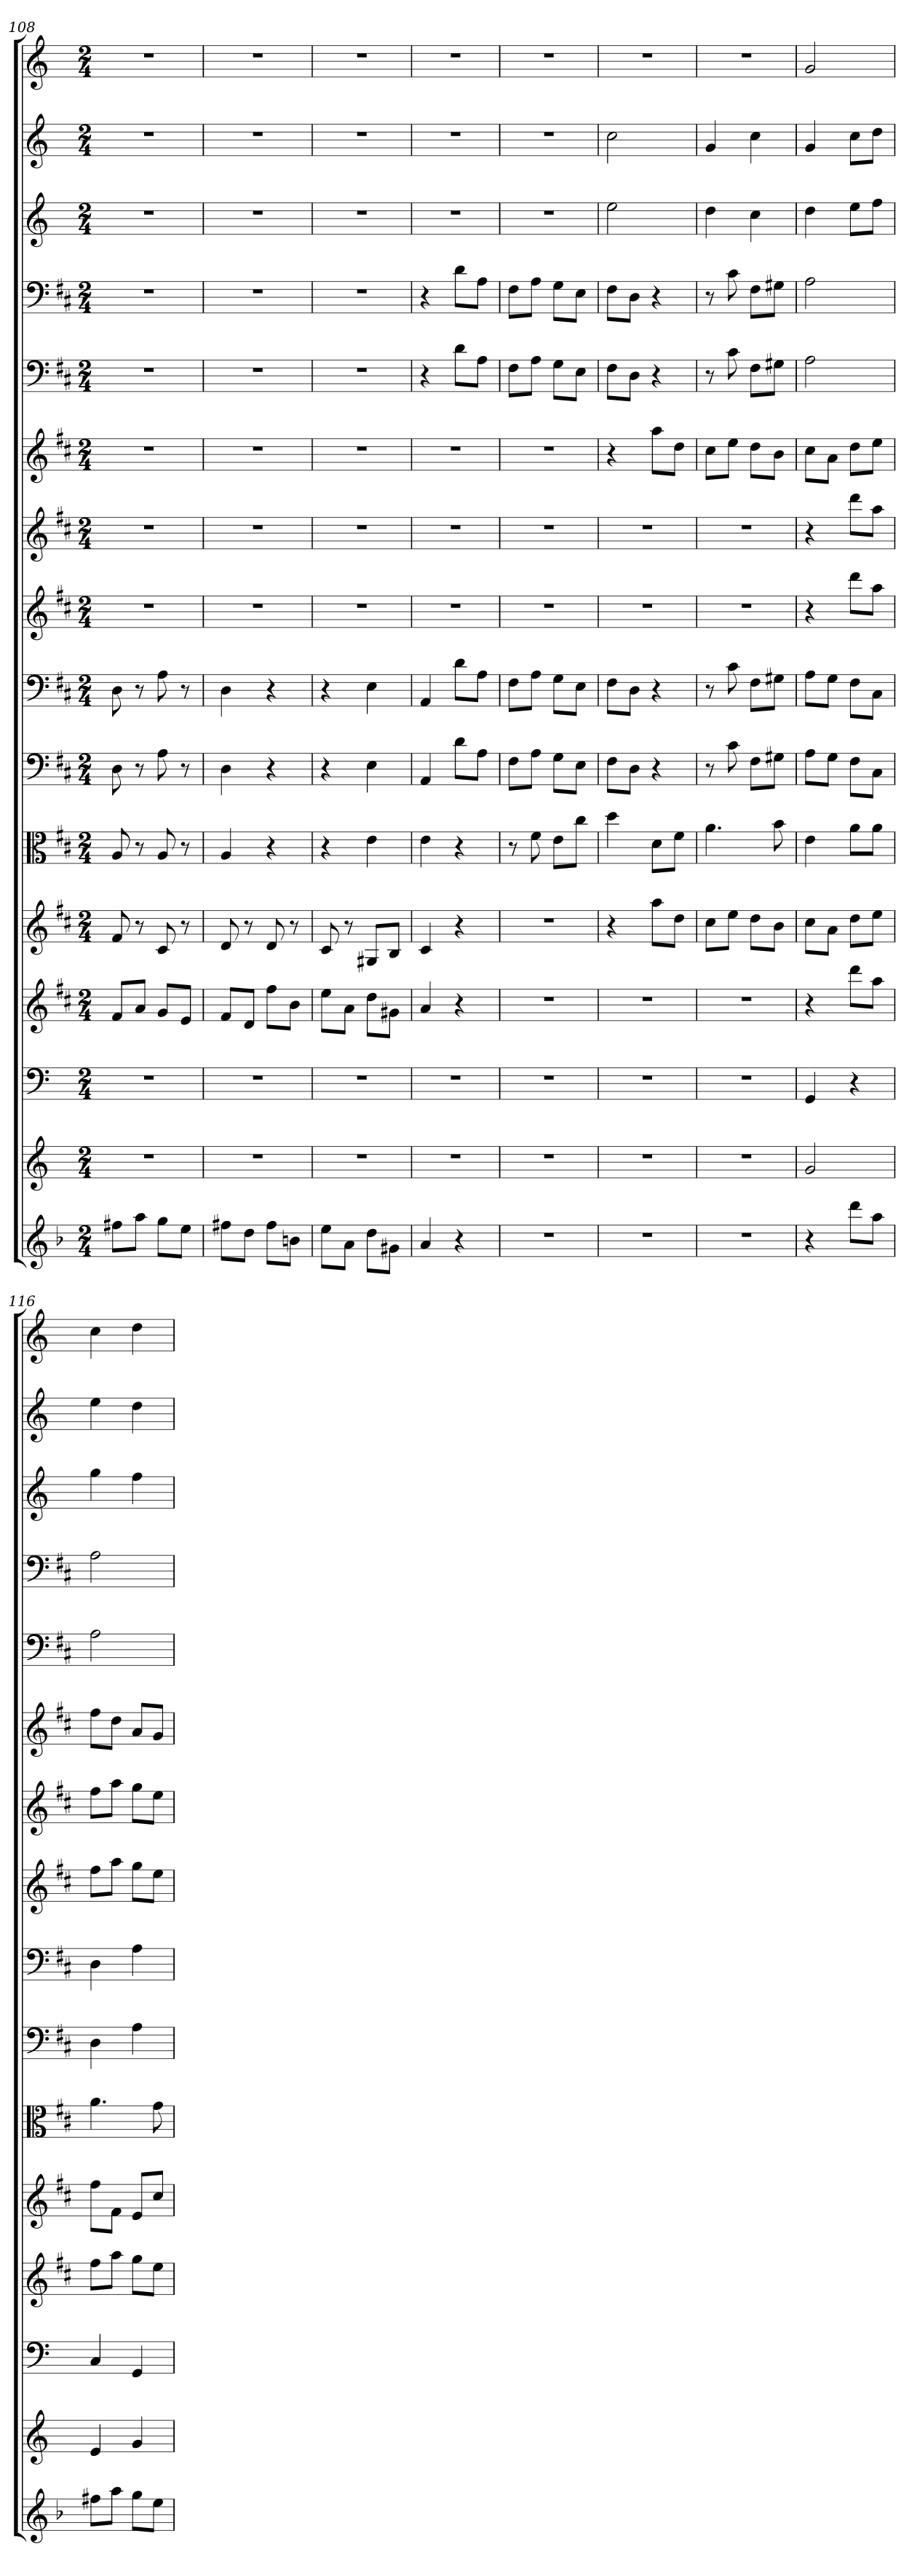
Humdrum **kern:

**kern	**kern	**kern	**kern	**kern	**kern	**kern	**kern	**kern	**kern	**kern	**kern	**kern	**kern	**kern	**kern
*part16	*part15	*part14	*part13	*part12	*part11	*part10	*part9	*part8	*part7	*part6	*part5	*part4	*part3	*part2	*part1
*staff16	*staff15	*staff14	*staff13	*staff12	*staff11	*staff10	*staff9	*staff8	*staff7	*staff6	*staff5	*staff4	*staff3	*staff2	*staff1
*	*	*clefF4	*	*	*clefC3	*clefF4	*clefF4	*	*	*	*clefF4	*clefF4	*	*	*
*k[b-]	*k[]	*k[]	*k[f#c#]	*k[f#c#]	*k[f#c#]	*k[f#c#]	*k[f#c#]	*k[f#c#]	*k[f#c#]	*k[f#c#]	*k[f#c#]	*k[f#c#]	*k[]	*k[]	*k[]
*M2/4	*M2/4	*M2/4	*M2/4	*M2/4	*M2/4	*M2/4	*M2/4	*M2/4	*M2/4	*M2/4	*M2/4	*M2/4	*M2/4	*M2/4	*M2/4
=108	=108	=108	=108	=108	=108	=108	=108	=108	=108	=108	=108	=108	=108	=108	=108
8ff#XL	2r	2r	8f#L	8f#	8A	8D	8D	2r	2r	2r	2r	2r	2r	2r	2r
8aaJ	.	.	8aJ	8r	8r	8r	8r	.	.	.	.	.	.	.	.
8ggL	.	.	8gL	8c#	8A	8A	8A	.	.	.	.	.	.	.	.
8eeJ	.	.	8eJ	8r	8r	8r	8r	.	.	.	.	.	.	.	.
=109	=109	=109	=109	=109	=109	=109	=109	=109	=109	=109	=109	=109	=109	=109	=109
8ff#XL	2r	2r	8f#L	8d	4A	4D	4D	2r	2r	2r	2r	2r	2r	2r	2r
8ddJ	.	.	8dJ	8r	.	.	.	.	.	.	.	.	.	.	.
8ff#L	.	.	8ff#L	8d	4r	4r	4r	.	.	.	.	.	.	.	.
8bnJ	.	.	8bJ	8r	.	.	.	.	.	.	.	.	.	.	.
=110	=110	=110	=110	=110	=110	=110	=110	=110	=110	=110	=110	=110	=110	=110	=110
8eeL	2r	2r	8eeL	8c#	4r	4r	4r	2r	2r	2r	2r	2r	2r	2r	2r
8aJ	.	.	8aJ	8r	.	.	.	.	.	.	.	.	.	.	.
8ddL	.	.	8ddL	8G#XL	4e	4E	4E	.	.	.	.	.	.	.	.
8g#XJ	.	.	8g#XJ	8BJ	.	.	.	.	.	.	.	.	.	.	.
=111	=111	=111	=111	=111	=111	=111	=111	=111	=111	=111	=111	=111	=111	=111	=111
4a	2r	2r	4a	4c#	4e	4AA	4AA	2r	2r	2r	4r	4r	2r	2r	2r
4r	.	.	4r	4r	4r	8d\L	8d\L	.	.	.	8d\L	8d\L	.	.	.
.	.	.	.	.	.	8A\J	8A\J	.	.	.	8A\J	8A\J	.	.	.
=112	=112	=112	=112	=112	=112	=112	=112	=112	=112	=112	=112	=112	=112	=112	=112
2r	2r	2r	2r	2r	8r	8F#\L	8F#\L	2r	2r	2r	8F#\L	8F#\L	2r	2r	2r
.	.	.	.	.	8f#	8A\J	8A\J	.	.	.	8A\J	8A\J	.	.	.
.	.	.	.	.	8e\L	8G\L	8G\L	.	.	.	8G\L	8G\L	.	.	.
.	.	.	.	.	8cc#\J	8E\J	8E\J	.	.	.	8E\J	8E\J	.	.	.
=113	=113	=113	=113	=113	=113	=113	=113	=113	=113	=113	=113	=113	=113	=113	=113
2r	2r	2r	2r	4r	4dd	8F#\L	8F#\L	2r	2r	4r	8F#\L	8F#\L	2ee	2cc	2r
.	.	.	.	.	.	8D\J	8D\J	.	.	.	8D\J	8D\J	.	.	.
.	.	.	.	8aaL	8d\L	4r	4r	.	.	8aaL	4r	4r	.	.	.
.	.	.	.	8ddJ	8f#\J	.	.	.	.	8ddJ	.	.	.	.	.
=114	=114	=114	=114	=114	=114	=114	=114	=114	=114	=114	=114	=114	=114	=114	=114
2r	2r	2r	2r	8cc#L	4.a	8r	8r	2r	2r	8cc#L	8r	8r	4dd	4g	2r
.	.	.	.	8eeJ	.	8c#	8c#	.	.	8eeJ	8c#	8c#	.	.	.
.	.	.	.	8ddL	.	8F#\L	8F#\L	.	.	8ddL	8F#\L	8F#\L	4cc	4cc	.
.	.	.	.	8bJ	8b	8G#X\J	8G#X\J	.	.	8bJ	8G#X\J	8G#X\J	.	.	.
=115	=115	=115	=115	=115	=115	=115	=115	=115	=115	=115	=115	=115	=115	=115	=115
4r	2g	4GG	4r	8cc#L	4e	8A\L	8A\L	4r	4r	8cc#L	2A	2A	4dd	4g	2g
.	.	.	.	8aJ	.	8G\J	8G\J	.	.	8aJ	.	.	.	.	.
8dddL	.	4r	8dddL	8ddL	8a\L	8F#\L	8F#\L	8dddL	8dddL	8ddL	.	.	8eeL	8ccL	.
8aaJ	.	.	8aaJ	8eeJ	8a\J	8C#\J	8C#\J	8aaJ	8aaJ	8eeJ	.	.	8ffJ	8ddJ	.
=116	=116	=116	=116	=116	=116	=116	=116	=116	=116	=116	=116	=116	=116	=116	=116
8ff#XL	4e	4C	8ff#L	8ff#L	4.a	4D	4D	8ff#L	8ff#L	8ff#L	2A	2A	4gg	4ee	4cc
8aaJ	.	.	8aaJ	8f#J	.	.	.	8aaJ	8aaJ	8ddJ	.	.	.	.	.
8ggL	4g	4GG	8ggL	8eL	.	4A	4A	8ggL	8ggL	8aL	.	.	4ff	4dd	4dd
8eeJ	.	.	8eeJ	8cc#J	8g	.	.	8eeJ	8eeJ	8gJ	.	.	.	.	.
=	=	=	=	=	=	=	=	=	=	=	=	=	=	=	=
*-	*-	*-	*-	*-	*-	*-	*-	*-	*-	*-	*-	*-	*-	*-	*-
